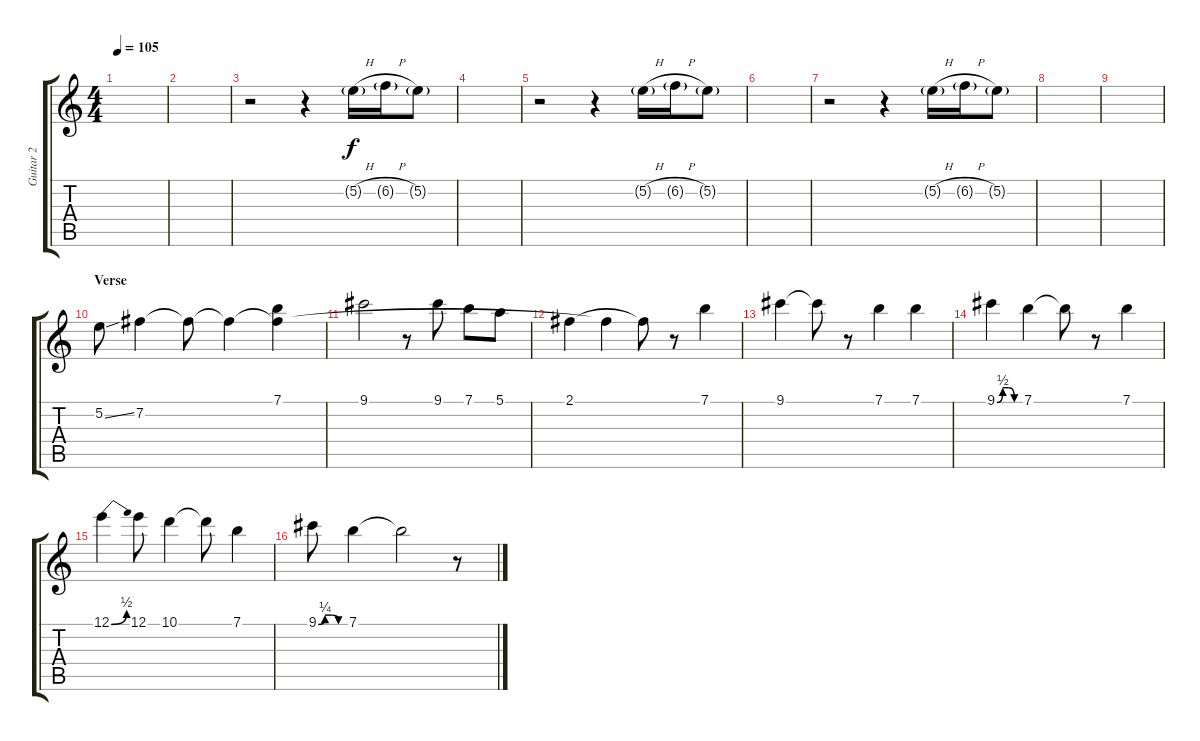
\track ("Guitar 2" "Guitar 2") {instrument electricguitarjazz}
\staff {score tabs}
\tuning (E4 B3 G3 D3 A2 E2) {hide}
\ts (4 4)
\tempo 105
\clef g2
\ks c
|
|
r.2 r.4 5.2{h g}.16 6.2{h g}.16 5.2{g}.8 |
|
r.2 r.4 5.2{h g}.16 6.2{h g}.16 5.2{g}.8 |
|
r.2 r.4 5.2{h g}.16 6.2{h g}.16 5.2{g}.8 |
|
|
\section ("" "Verse")
5.2{ss}.8{dy f} 7.2.4 7.2{t}.8 7.2{t}.4 (7.1 7.2{t}).4 |
9.1.2 r.8 9.1.8 7.1.8 5.1.8 |
2.1.4 7.2{t}.4 2.1{t}.8 r.8 7.1.4 |
9.1.4 9.1{t}.8 r.8 7.1.4 7.1.4 |
9.1{be (custom 0 0 15 2 30 2 45 0 60 0)}.4 7.1.4 7.1{t}.8 r.8 7.1.4 |
12.1{be (bend 0 0 60 2)}.4 12.1.8 10.1.4 10.1{t}.8 7.1.4 |
9.1{be (custom 0 0 15 1 30 1 45 0 60 0)}.8 7.1.4 7.1{t}.2 r.8
